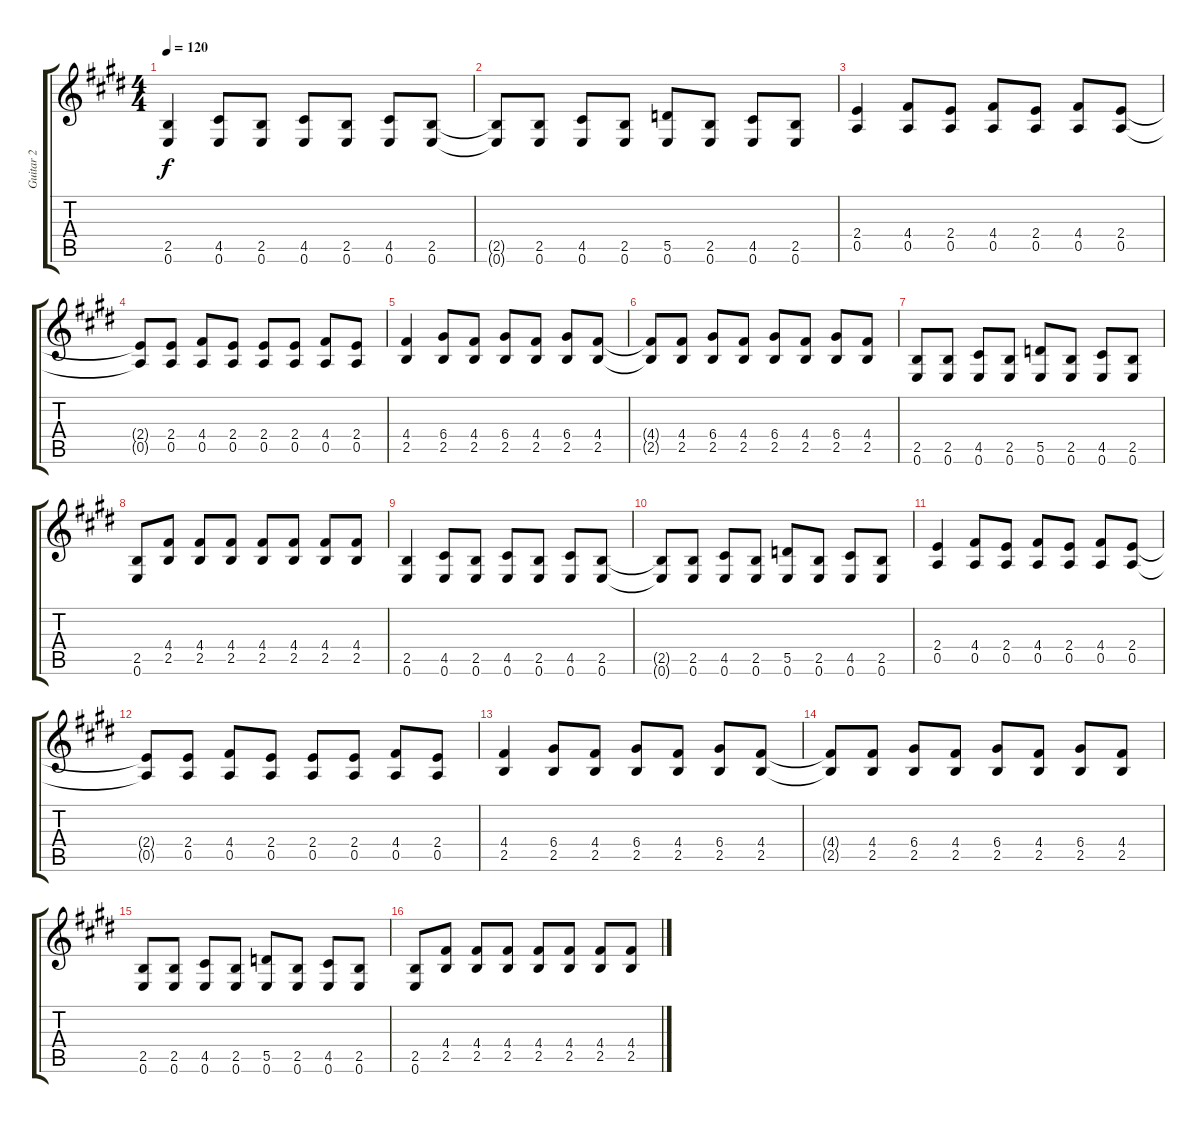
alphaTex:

\track ("Guitar 2" "Guitar 2") {instrument distortionguitar}
\staff {score tabs}
\tuning (E4 B3 G3 D3 A2 E2) {hide}
\ts (4 4)
\tempo 120
\clef g2
\ks e
(2.5 0.6).4{dy f} (4.5 0.6).8 (2.5 0.6).8 (4.5 0.6).8 (2.5 0.6).8 (4.5 0.6).8 (2.5 0.6).8 |
(2.5{t} 0.6{t}).8 (2.5 0.6).8 (4.5 0.6).8 (2.5 0.6).8 (5.5 0.6).8 (2.5 0.6).8 (4.5 0.6).8 (2.5 0.6).8 |
(2.4 0.5).4 (4.4 0.5).8 (2.4 0.5).8 (4.4 0.5).8 (2.4 0.5).8 (4.4 0.5).8 (2.4 0.5).8 |
(2.4{t} 0.5{t}).8 (2.4 0.5).8 (4.4 0.5).8 (2.4 0.5).8 (2.4 0.5).8 (2.4 0.5).8 (4.4 0.5).8 (2.4 0.5).8 |
(4.4 2.5).4 (6.4 2.5).8 (4.4 2.5).8 (6.4 2.5).8 (4.4 2.5).8 (6.4 2.5).8 (4.4 2.5).8 |
(4.4{t} 2.5{t}).8 (4.4 2.5).8 (6.4 2.5).8 (4.4 2.5).8 (6.4 2.5).8 (4.4 2.5).8 (6.4 2.5).8 (4.4 2.5).8 |
(2.5 0.6).8 (2.5 0.6).8 (4.5 0.6).8 (2.5 0.6).8 (5.5 0.6).8 (2.5 0.6).8 (4.5 0.6).8 (2.5 0.6).8 |
(2.5 0.6).8 (4.4 2.5).8 (4.4 2.5).8 (4.4 2.5).8 (4.4 2.5).8 (4.4 2.5).8 (4.4 2.5).8 (4.4 2.5).8 |
(2.5 0.6).4 (4.5 0.6).8 (2.5 0.6).8 (4.5 0.6).8 (2.5 0.6).8 (4.5 0.6).8 (2.5 0.6).8 |
(2.5{t} 0.6{t}).8 (2.5 0.6).8 (4.5 0.6).8 (2.5 0.6).8 (5.5 0.6).8 (2.5 0.6).8 (4.5 0.6).8 (2.5 0.6).8 |
(2.4 0.5).4 (4.4 0.5).8 (2.4 0.5).8 (4.4 0.5).8 (2.4 0.5).8 (4.4 0.5).8 (2.4 0.5).8 |
(2.4{t} 0.5{t}).8 (2.4 0.5).8 (4.4 0.5).8 (2.4 0.5).8 (2.4 0.5).8 (2.4 0.5).8 (4.4 0.5).8 (2.4 0.5).8 |
(4.4 2.5).4 (6.4 2.5).8 (4.4 2.5).8 (6.4 2.5).8 (4.4 2.5).8 (6.4 2.5).8 (4.4 2.5).8 |
(4.4{t} 2.5{t}).8 (4.4 2.5).8 (6.4 2.5).8 (4.4 2.5).8 (6.4 2.5).8 (4.4 2.5).8 (6.4 2.5).8 (4.4 2.5).8 |
(2.5 0.6).8 (2.5 0.6).8 (4.5 0.6).8 (2.5 0.6).8 (5.5 0.6).8 (2.5 0.6).8 (4.5 0.6).8 (2.5 0.6).8 |
(2.5 0.6).8 (4.4 2.5).8 (4.4 2.5).8 (4.4 2.5).8 (4.4 2.5).8 (4.4 2.5).8 (4.4 2.5).8 (4.4 2.5).8
